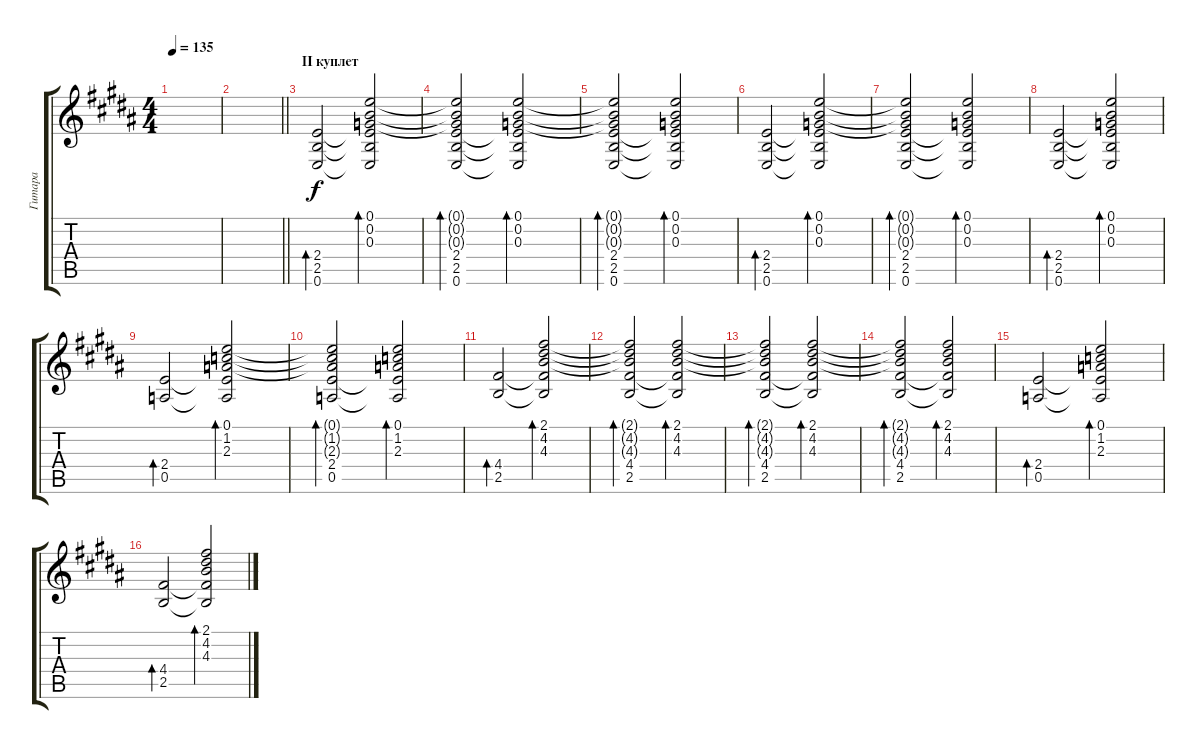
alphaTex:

\track ("Гитара" "Гитара") {instrument acousticguitarsteel}
\staff {score tabs}
\tuning (E4 B3 G3 D3 A2 E2) {hide}
\ts (4 4)
\section ("" "")
\tempo 135
\clef g2
\ks g#minor
|
\barLineRight lightlight
|
\section ("" "II куплет")
(2.4 2.5 0.6).2{bd 60} (0.1 0.2 0.3 2.4{t} 2.5{t} 0.6{t}).2{bd 60} |
(0.1{t} 0.2{t} 0.3{t} 2.4 2.5 0.6).2{bd 60} (0.1 0.2 0.3 2.4{t} 2.5{t} 0.6{t}).2{bd 60} |
(0.1{t} 0.2{t} 0.3{t} 2.4 2.5 0.6).2{bd 60} (0.1 0.2 0.3 2.4{t} 2.5{t} 0.6{t}).2{bd 60} |
(2.4 2.5 0.6).2{bd 60} (0.1 0.2 0.3 2.4{t} 2.5{t} 0.6{t}).2{bd 60} |
(0.1{t} 0.2{t} 0.3{t} 2.4 2.5 0.6).2{bd 60} (0.1 0.2 0.3 2.4{t} 2.5{t} 0.6{t}).2{bd 60} |
(2.4 2.5 0.6).2{bd 60} (0.1 0.2 0.3 2.4{t} 2.5{t} 0.6{t}).2{bd 60} |
(2.4 0.5).2{bd 60} (0.1 1.2 2.3 2.4{t} 0.5{t}).2{bd 60} |
(0.1{t} 1.2{t} 2.3{t} 2.4 0.5).2{bd 60} (0.1 1.2 2.3 2.4{t} 0.5{t}).2{bd 60} |
(4.4 2.5).2{bd 60} (2.1 4.2 4.3 4.4{t} 2.5{t}).2{bd 60} |
(2.1{t} 4.2{t} 4.3{t} 4.4 2.5).2{bd 60} (2.1 4.2 4.3 4.4{t} 2.5{t}).2{bd 60} |
(2.1{t} 4.2{t} 4.3{t} 4.4 2.5).2{bd 60} (2.1 4.2 4.3 4.4{t} 2.5{t}).2{bd 60} |
(2.1{t} 4.2{t} 4.3{t} 4.4 2.5).2{bd 60} (2.1 4.2 4.3 4.4{t} 2.5{t}).2{bd 60} |
(2.4 0.5).2{bd 60} (0.1 1.2 2.3 2.4{t} 0.5{t}).2{bd 60} |
(4.4 2.5).2{bd 60} (2.1 4.2 4.3 4.4{t} 2.5{t}).2{bd 60}
